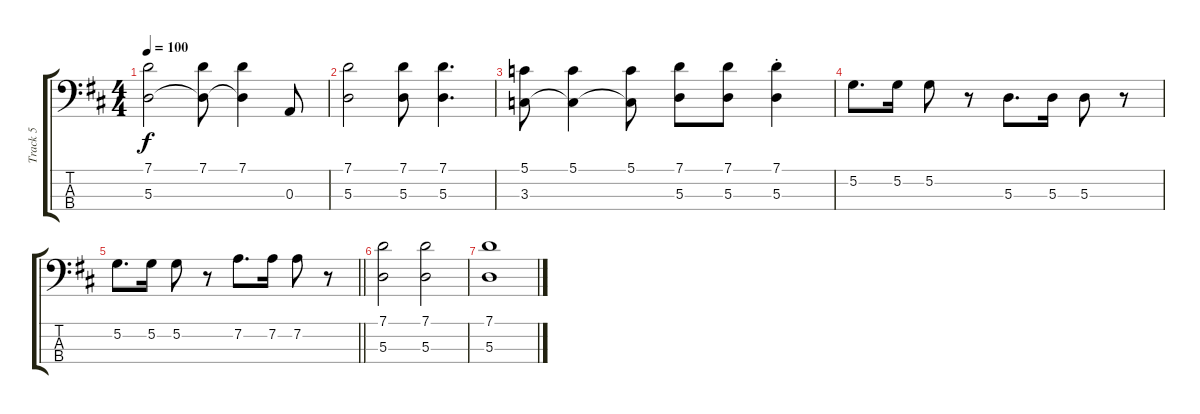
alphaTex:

\track ("Track 5" "Track 5") {instrument electricbassfinger}
\staff {score tabs}
\tuning (G2 D2 A1 E1) {hide}
\ts (4 4)
\tempo 100
\clef f4
\ks d
(7.1 5.3).2{dy f} (7.1 5.3{t}).8 (7.1 5.3{t}).4 0.3.8 |
(7.1 5.3).2 (7.1 5.3).8 (7.1 5.3).4{d} |
(5.1 3.3).8 (5.1 3.3{t}).4 (5.1 3.3{t}).8 (7.1 5.3).8 (7.1 5.3).8 (7.1{st} 5.3{st}).4 |
5.2.8{d} 5.2.16 5.2.8 r.8 5.3.8{d} 5.3.16 5.3.8 r.8 |
\barLineRight lightlight
5.2.8{d} 5.2.16 5.2.8 r.8 7.2.8{d} 7.2.16 7.2.8 r.8 |
(7.1 5.3).2 (7.1 5.3).2 |
(7.1 5.3).1
